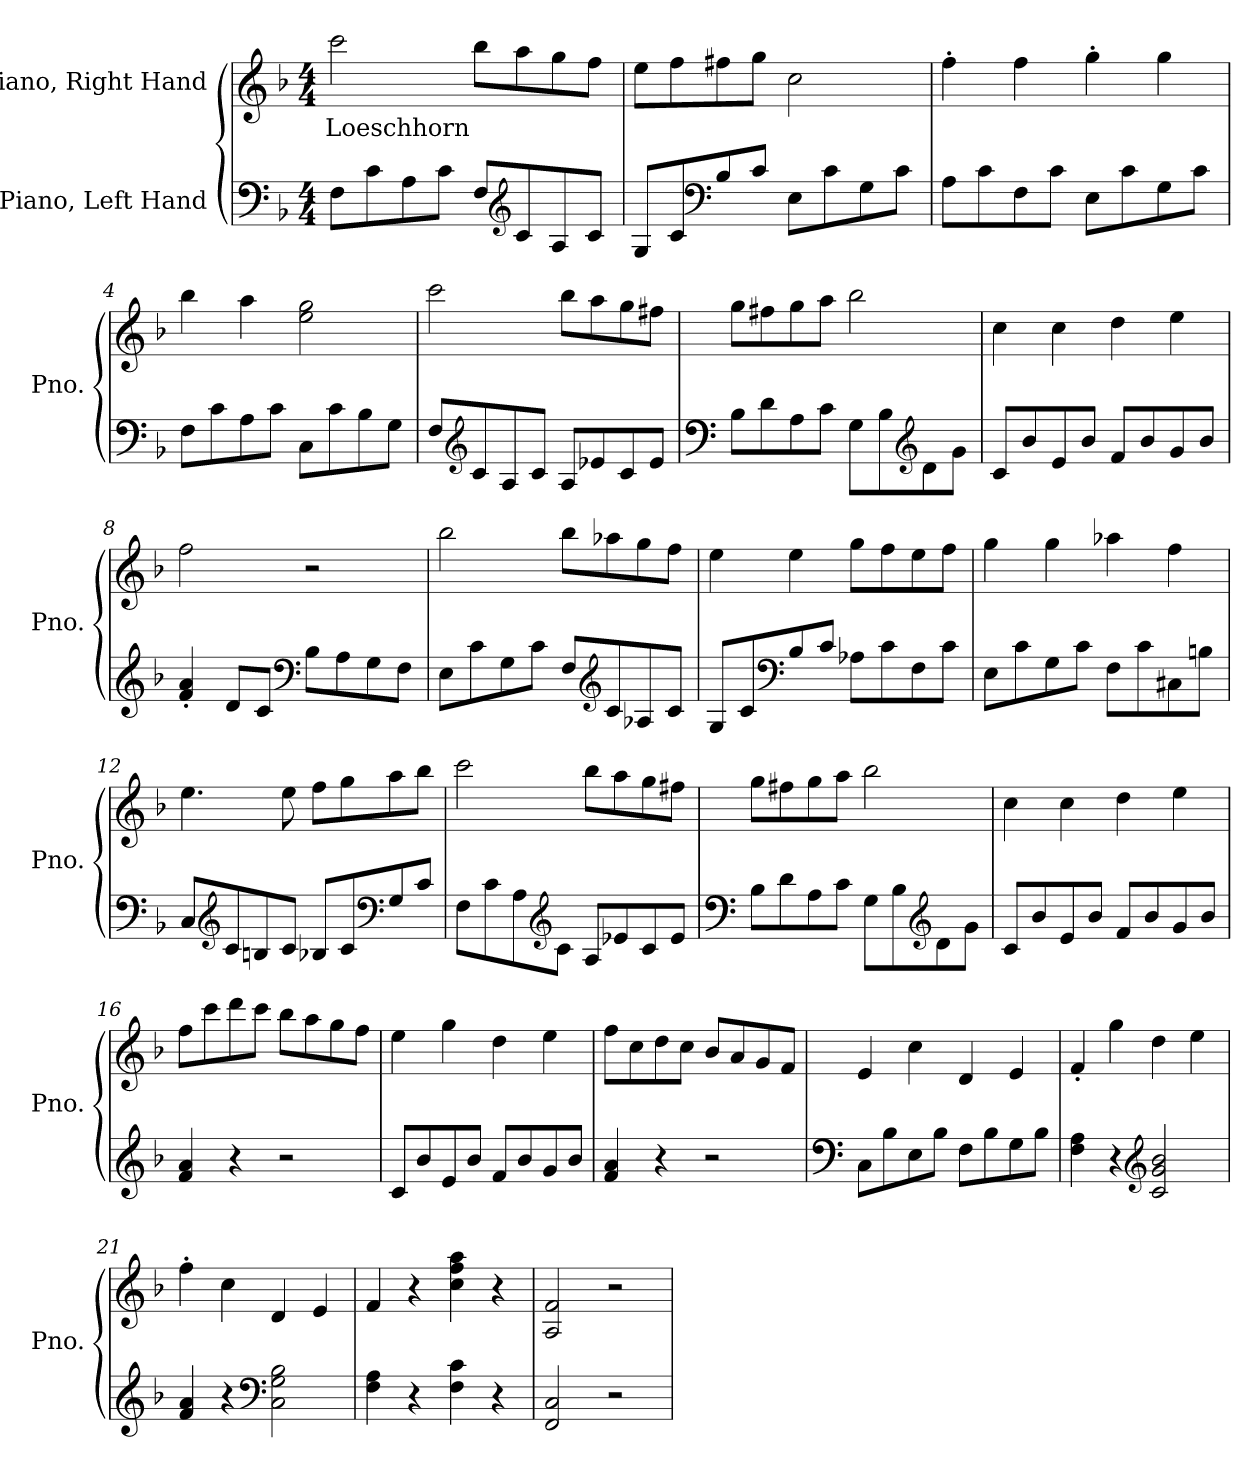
**kern	**kern	**text
*part2	*part1	*part1
*staff2	*staff1	*staff1
*I"Piano, Left Hand	*I"Piano, Right Hand	*
*I'Pno.	*I'Pno.	*
*clefF4	*clefG2	*
*k[b-]	*k[b-]	*
*M4/4	*M4/4	*
*MM100	*MM100	*
=1	=1	=1
!	!	!LO:LY:b
8F\L	2ccc\	Loeschhorn
8c\	.	.
8A\	.	.
8c\J	.	.
8F/L	8bb-\L	.
*clefG2	*	*
8c/	8aa\	.
8A/	8gg\	.
8c/J	8ff\J	.
=2	=2	=2
8G/L	8ee\L	.
8c/	8ff\	.
*clefF4	*	*
8B-/	8ff#X\	.
8c/J	8gg\J	.
8E\L	2cc\	.
8c\	.	.
8G\	.	.
8c\J	.	.
=3	=3	=3
8A\L	4ff'\	.
8c\	.	.
8F\	4ff\	.
8c\J	.	.
8E\L	4gg'\	.
8c\	.	.
8G\	4gg\	.
8c\J	.	.
!!LO:LB:g=z
=4	=4	=4
8F\L	4bb-\	.
8c\	.	.
8A\	4aa\	.
8c\J	.	.
8C\L	2ee\ 2gg\	.
8c\	.	.
8B-\	.	.
8G\J	.	.
=5	=5	=5
8F/L	2ccc\	.
*clefG2	*	*
8c/	.	.
8A/	.	.
8c/J	.	.
8A/L	8bb-\L	.
8e-X/	8aa\	.
8c/	8gg\	.
8e-/J	8ff#X\J	.
=6	=6	=6
*clefF4	*	*
8B-\L	8gg\L	.
8d\	8ff#X\	.
8A\	8gg\	.
8c\J	8aa\J	.
8G\L	2bb-\	.
8B-\	.	.
*clefG2	*	*
8d\	.	.
8g\J	.	.
=7	=7	=7
8c/L	4cc\	.
8b-/	.	.
8e/	4cc\	.
8b-/J	.	.
8f/L	4dd\	.
8b-/	.	.
8g/	4ee\	.
8b-/J	.	.
!!LO:LB:g=z
=8	=8	=8
4f/' 4a/'	2ff\	.
8d/L	.	.
8c/J	.	.
*clefF4	*	*
8B-\L	2r	.
8A\	.	.
8G\	.	.
8F\J	.	.
=9	=9	=9
8E\L	2bb-\	.
8c\	.	.
8G\	.	.
8c\J	.	.
8F/L	8bb-\L	.
*clefG2	*	*
8c/	8aa-X\	.
8A-X/	8gg\	.
8c/J	8ff\J	.
=10	=10	=10
8G/L	4ee\	.
8c/	.	.
*clefF4	*	*
8B-/	4ee\	.
8c/J	.	.
8A-X\L	8gg\L	.
8c\	8ff\	.
8F\	8ee\	.
8c\J	8ff\J	.
=11	=11	=11
8E\L	4gg\	.
8c\	.	.
8G\	4gg\	.
8c\J	.	.
8F\L	4aa-X\	.
8c\	.	.
8C#X\	4ff\	.
8Bn\J	.	.
!!LO:LB:g=z
=12	=12	=12
8C/L	4.ee\	.
*clefG2	*	*
8c/	.	.
8Bn/	.	.
8c/J	8ee\	.
8B-X/L	8ff\L	.
8c/	8gg\	.
*clefF4	*	*
8G/	8aa\	.
8c/J	8bb-\J	.
=13	=13	=13
8F\L	2ccc\	.
8c\	.	.
8A\	.	.
*clefG2	*	*
8c\J	.	.
8A/L	8bb-\L	.
8e-X/	8aa\	.
8c/	8gg\	.
8e-/J	8ff#X\J	.
=14	=14	=14
*clefF4	*	*
8B-\L	8gg\L	.
8d\	8ff#X\	.
8A\	8gg\	.
8c\J	8aa\J	.
8G\L	2bb-\	.
8B-\	.	.
*clefG2	*	*
8d\	.	.
8g\J	.	.
!!LO:LB:g=z
=15	=15	=15
8c/L	4cc\	.
8b-/	.	.
8e/	4cc\	.
8b-/J	.	.
8f/L	4dd\	.
8b-/	.	.
8g/	4ee\	.
8b-/J	.	.
=16	=16	=16
4f/ 4a/	8ff\L	.
.	8ccc\	.
4r	8ddd\	.
.	8ccc\J	.
2r	8bb-\L	.
.	8aa\	.
.	8gg\	.
.	8ff\J	.
=17	=17	=17
8c/L	4ee\	.
8b-/	.	.
8e/	4gg\	.
8b-/J	.	.
8f/L	4dd\	.
8b-/	.	.
8g/	4ee\	.
8b-/J	.	.
=18	=18	=18
4f/ 4a/	8ff\L	.
.	8cc\	.
4r	8dd\	.
.	8cc\J	.
2r	8b-/L	.
.	8a/	.
.	8g/	.
.	8f/J	.
!!LO:LB:g=z
=19	=19	=19
*clefF4	*	*
8C\L	4e/	.
8B-\	.	.
8E\	4cc\	.
8B-\J	.	.
8F\L	4d/	.
8B-\	.	.
8G\	4e/	.
8B-\J	.	.
=20	=20	=20
4F\ 4A\	4f'/	.
4r	4gg\	.
*clefG2	*	*
2c/ 2g/ 2b-/	4dd\	.
.	4ee\	.
=21	=21	=21
4f/ 4a/	4ff'\	.
4r	4cc\	.
*clefF4	*	*
2C\ 2G\ 2B-\	4d/	.
.	4e/	.
=22	=22	=22
4F\ 4A\	4f/	.
4r	4r	.
4F\ 4c\	4cc\ 4ff\ 4aa\	.
4r	4r	.
=23	=23	=23
2FF/ 2C/	2A/ 2f/	.
2r	2r	.
=	=	=
*-	*-	*-
